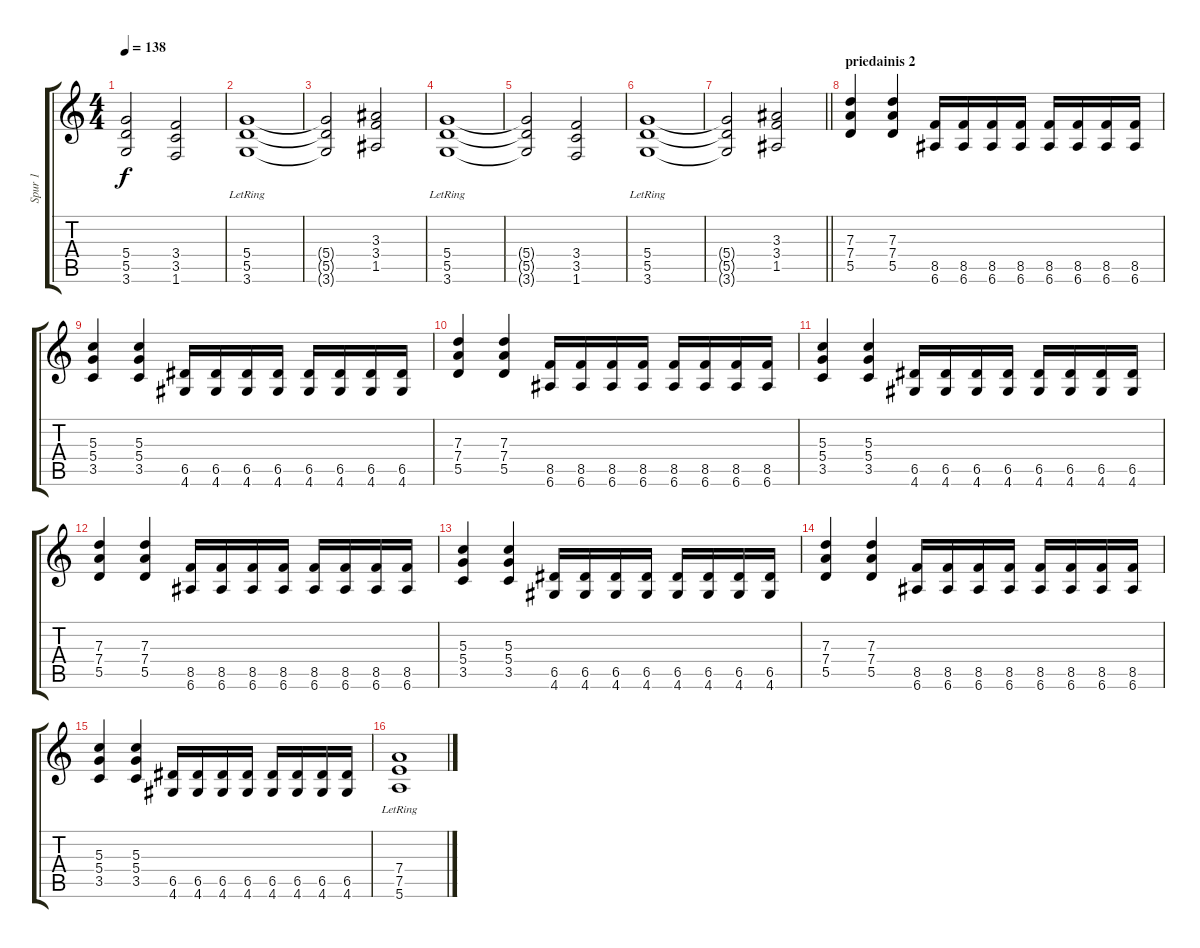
\track ("Spur 1" "Spur 1") {mute instrument distortionguitar}
\staff {score tabs}
\tuning (E4 B3 G3 D3 A2 E2) {hide}
\ts (4 4)
\tempo 138
\clef g2
\ks c
(5.4{t} 5.5{t} 3.6{t}).2{dy f} (3.4 3.5 1.6).2 |
(5.4{lr} 5.5{lr} 3.6{lr}).1 |
(5.4{t} 5.5{t} 3.6{t}).2 (3.3 3.4 1.5).2 |
(5.4{lr} 5.5{lr} 3.6{lr}).1 |
(5.4{t} 5.5{t} 3.6{t}).2 (3.4 3.5 1.6).2 |
(5.4{lr} 5.5{lr} 3.6{lr}).1 |
\barLineRight lightlight
(5.4{t} 5.5{t} 3.6{t}).2 (3.3 3.4 1.5).2 |
\section ("" "priedainis 2")
(7.3 7.4 5.5).4 (7.3 7.4 5.5).4 (8.5 6.6).16 (8.5 6.6).16 (8.5 6.6).16 (8.5 6.6).16 (8.5 6.6).16 (8.5 6.6).16 (8.5 6.6).16 (8.5 6.6).16 |
(5.3 5.4 3.5).4 (5.3 5.4 3.5).4 (6.5 4.6).16 (6.5 4.6).16 (6.5 4.6).16 (6.5 4.6).16 (6.5 4.6).16 (6.5 4.6).16 (6.5 4.6).16 (6.5 4.6).16 |
(7.3 7.4 5.5).4 (7.3 7.4 5.5).4 (8.5 6.6).16 (8.5 6.6).16 (8.5 6.6).16 (8.5 6.6).16 (8.5 6.6).16 (8.5 6.6).16 (8.5 6.6).16 (8.5 6.6).16 |
(5.3 5.4 3.5).4 (5.3 5.4 3.5).4 (6.5 4.6).16 (6.5 4.6).16 (6.5 4.6).16 (6.5 4.6).16 (6.5 4.6).16 (6.5 4.6).16 (6.5 4.6).16 (6.5 4.6).16 |
(7.3 7.4 5.5).4 (7.3 7.4 5.5).4 (8.5 6.6).16 (8.5 6.6).16 (8.5 6.6).16 (8.5 6.6).16 (8.5 6.6).16 (8.5 6.6).16 (8.5 6.6).16 (8.5 6.6).16 |
(5.3 5.4 3.5).4 (5.3 5.4 3.5).4 (6.5 4.6).16 (6.5 4.6).16 (6.5 4.6).16 (6.5 4.6).16 (6.5 4.6).16 (6.5 4.6).16 (6.5 4.6).16 (6.5 4.6).16 |
(7.3 7.4 5.5).4 (7.3 7.4 5.5).4 (8.5 6.6).16 (8.5 6.6).16 (8.5 6.6).16 (8.5 6.6).16 (8.5 6.6).16 (8.5 6.6).16 (8.5 6.6).16 (8.5 6.6).16 |
(5.3 5.4 3.5).4 (5.3 5.4 3.5).4 (6.5 4.6).16 (6.5 4.6).16 (6.5 4.6).16 (6.5 4.6).16 (6.5 4.6).16 (6.5 4.6).16 (6.5 4.6).16 (6.5 4.6).16 |
(7.4 7.5{lr} 5.6).1
